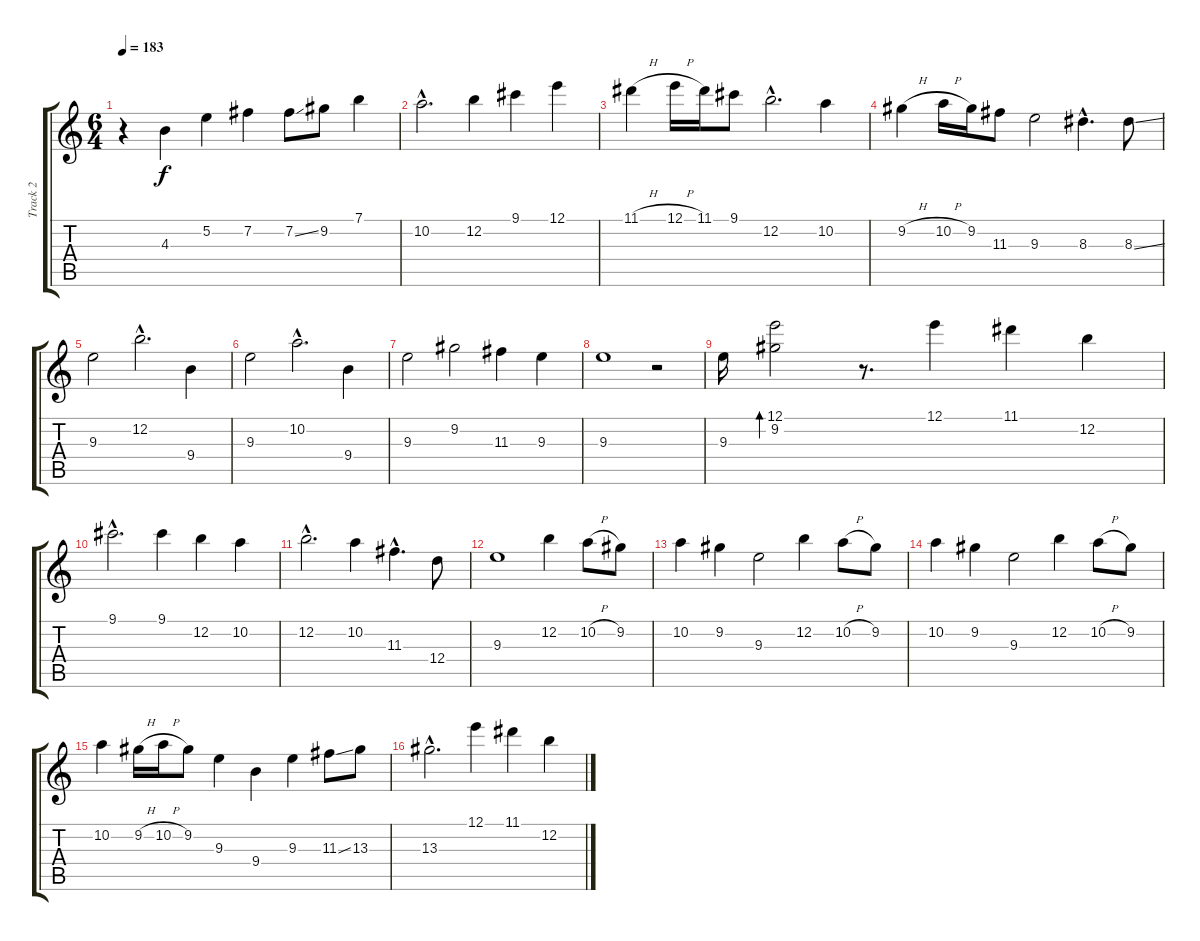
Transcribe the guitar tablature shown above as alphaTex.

\track ("Track 2" "Track 2") {instrument acousticguitarnylon}
\staff {score tabs}
\tuning (E4 B3 G3 D3 A2 E2) {hide}
\ts (6 4)
\tempo 183
\clef g2
\ks c
r.4{dy f} 4.3.4 5.2.4 7.2.4 7.2{ss}.8 9.2.8 7.1.4 |
10.2{hac}.2{d} 12.2.4 9.1.4 12.1.4 |
11.1{h}.4 12.1{h}.16 11.1.16 9.1.8 12.2{hac}.2{d} 10.2.4 |
9.2{h}.4 10.2{h}.16 9.2.16 11.3.8 9.3.2 8.3{hac}.4{d} 8.3{ss}.8 |
9.3.2 12.2{hac}.2{d} 9.4.4 |
9.3.2 10.2{hac}.2{d} 9.4.4 |
9.3.2 9.2.2 11.3.4 9.3.4 |
9.3.1 r.2 |
9.3.16 (12.1 9.2).2{bd 60} r.8{d} 12.1.4 11.1.4 12.2.4 |
9.1{hac}.2{d} 9.1.4 12.2.4 10.2.4 |
12.2{hac}.2{d} 10.2.4 11.3{hac}.4{d} 12.4.8 |
9.3.1 12.2.4 10.2{h}.8 9.2.8 |
10.2.4 9.2.4 9.3.2 12.2.4 10.2{h}.8 9.2.8 |
10.2.4 9.2.4 9.3.2 12.2.4 10.2{h}.8 9.2.8 |
10.2.4 9.2{h}.16 10.2{h}.16 9.2.8 9.3.4 9.4.4 9.3.4 11.3{ss}.8 13.3.8 |
13.3{hac}.2{d} 12.1.4 11.1.4 12.2.4
